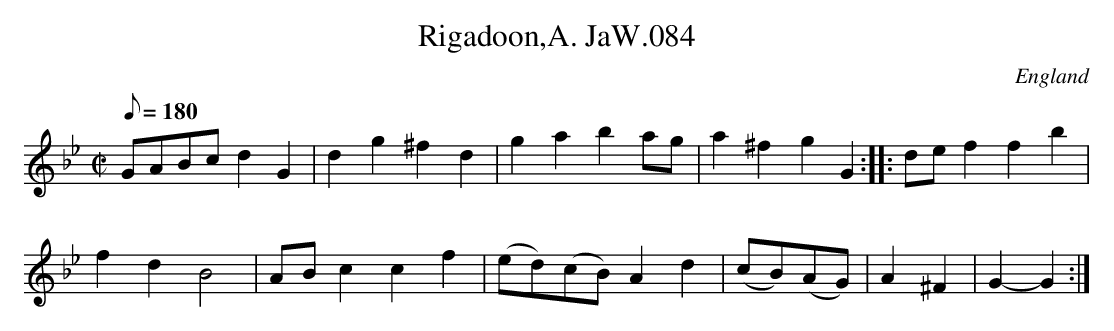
X:1
T:Rigadoon,A. JaW.084
M:C|
Q:180
O:England
K:Bb
GABc d2G2|d2g2^f2d2|g2a2 b2ag|a2^f2 g2G2:||:def2 f2b2|!
f2d2 B4|ABc2 c2f2|(ed)(cB) A2d2|(cB)(AG)|A2^F2|G2-G2:|]
